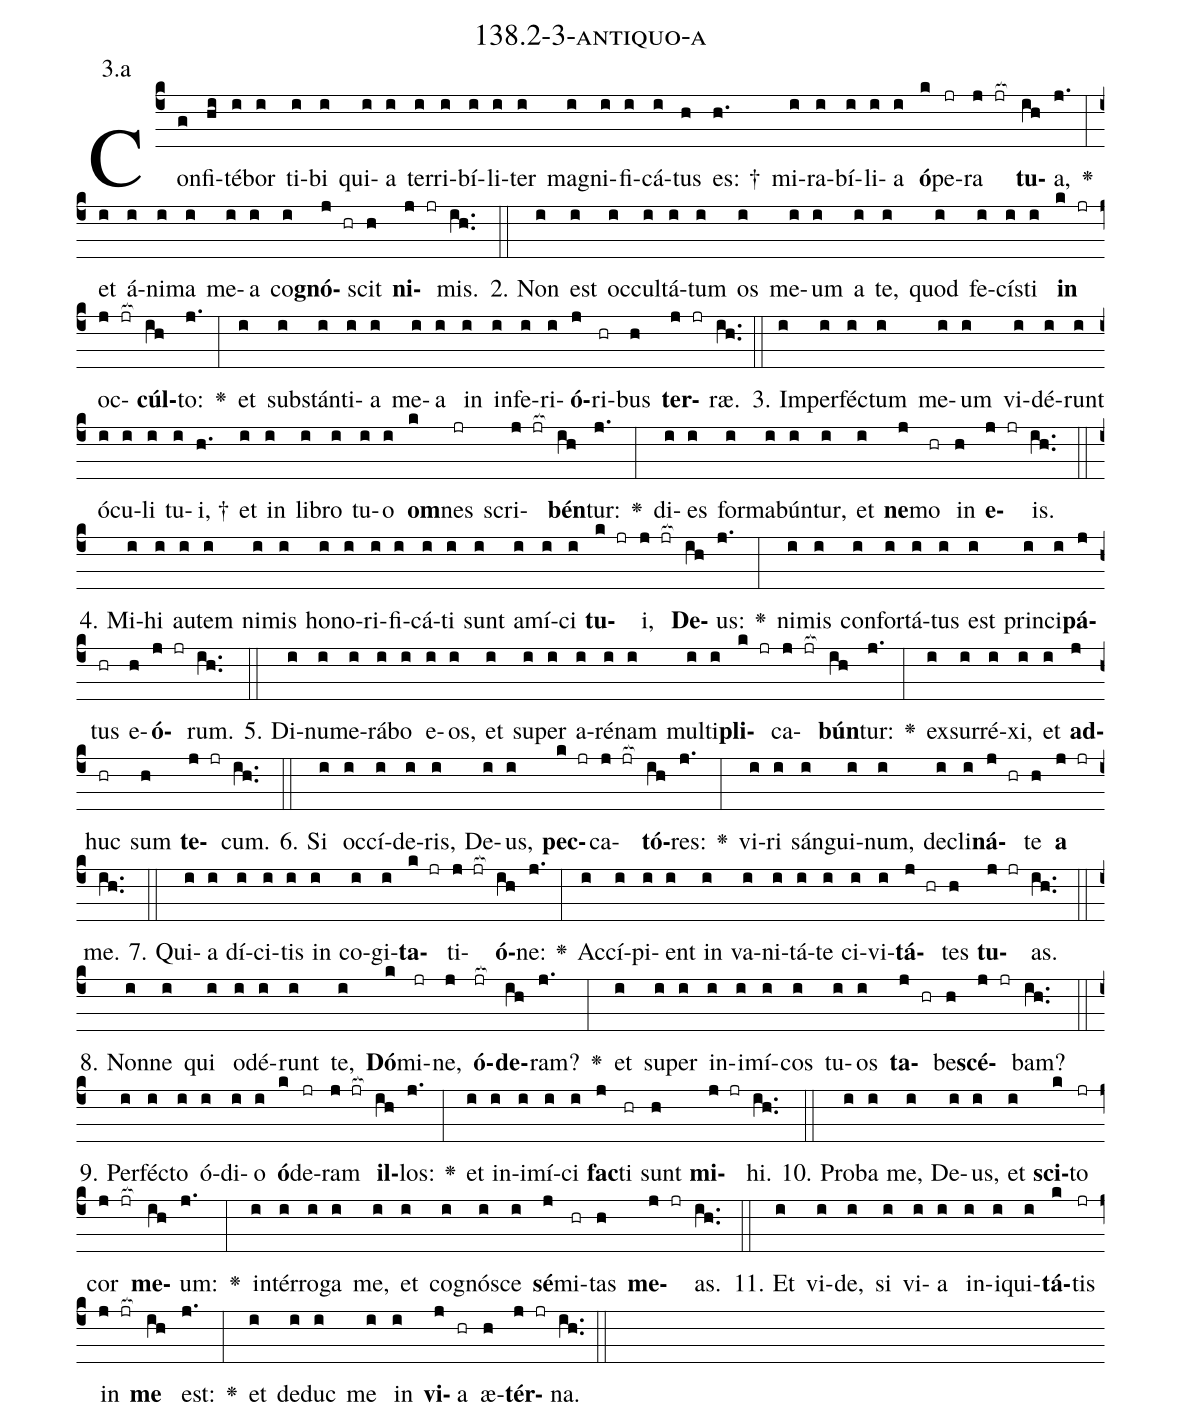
name: 138.2-3-antiquo-a;
annotation: 3.a;
%%
(c4)Con(g)fi(hi)té(i)bor(i) ti(i)bi(i) qui(i)a(i) ter(i)ri(i)bí(i)li(i)ter(i) ma(i)gni(i)fi(i)cá(i)tus(h) es: †(h.) mi(i)ra(i)bí(i)li(i)a(i) <b>ó</b>(k)pe(jr)ra(j jr[ocb:1{]) <b>tu</b>(ih[ocb:0}])a,(j.) <v>\greheightstar</v>(:) et(i) á(i)ni(i)ma(i) me(i)a(i) co(i)<b>gnó</b>(j hr)scit(h) <b>ni</b>(j jr)mis.(ih..) (::)
2. Non(i) est(i) oc(i)cul(i)tá(i)tum(i) os(i) me(i)um(i) a(i) te,(i) quod(i) fe(i)cís(i)ti(i) <b>in</b>(k jr) oc(j jr[ocb:1{])<b>cúl</b>(ih[ocb:0}])to:(j.) <v>\greheightstar</v>(:) et(i) sub(i)stán(i)ti(i)a(i) me(i)a(i) in(i) in(i)fe(i)ri(i)<b>ó</b>(j)ri(hr)bus(h) <b>ter</b>(j jr)ræ.(ih..) (::)
3. Im(i)per(i)féc(i)tum(i) me(i)um(i) vi(i)dé(i)runt(i) ó(i)cu(i)li(i) tu(i)i, †(h.) et(i) in(i) li(i)bro(i) tu(i)o(i) <b>om</b>(k)nes(jr) scri(j jr[ocb:1{])<b>bén</b>(ih[ocb:0}])tur:(j.) <v>\greheightstar</v>(:) di(i)es(i) for(i)ma(i)bún(i)tur,(i) et(i) <b>ne</b>(j)mo(hr) in(h) <b>e</b>(j jr)is.(ih..) (::)
4. Mi(i)hi(i) au(i)tem(i) ni(i)mis(i) ho(i)no(i)ri(i)fi(i)cá(i)ti(i) sunt(i) a(i)mí(i)ci(i) <b>tu</b>(k jr)i,(j jr[ocb:1{]) <b>De</b>(ih[ocb:0}])us:(j.) <v>\greheightstar</v>(:) ni(i)mis(i) con(i)for(i)tá(i)tus(i) est(i) prin(i)ci(i)<b>pá</b>(j)tus(hr) e(h)<b>ó</b>(j jr)rum.(ih..) (::)
5. Di(i)nu(i)me(i)rá(i)bo(i) e(i)os,(i) et(i) su(i)per(i) a(i)ré(i)nam(i) mul(i)ti(i)<b>pli</b>(k jr)ca(j jr[ocb:1{])<b>bún</b>(ih[ocb:0}])tur:(j.) <v>\greheightstar</v>(:) ex(i)sur(i)ré(i)xi,(i) et(i) <b>ad</b>(j)huc(hr) sum(h) <b>te</b>(j jr)cum.(ih..) (::)
6. Si(i) oc(i)cí(i)de(i)ris,(i) De(i)us,(i) <b>pec</b>(k jr)ca(j jr[ocb:1{])<b>tó</b>(ih[ocb:0}])res:(j.) <v>\greheightstar</v>(:) vi(i)ri(i) sán(i)gui(i)num,(i) de(i)cli(i)<b>ná</b>(j hr)te(h) <b>a</b>(j jr) me.(ih..) (::)
7. Qui(i)a(i) dí(i)ci(i)tis(i) in(i) co(i)gi(i)<b>ta</b>(k jr)ti(j jr[ocb:1{])<b>ó</b>(ih[ocb:0}])ne:(j.) <v>\greheightstar</v>(:) Ac(i)cí(i)pi(i)ent(i) in(i) va(i)ni(i)tá(i)te(i) ci(i)vi(i)<b>tá</b>(j hr)tes(h) <b>tu</b>(j jr)as.(ih..) (::)
8. Non(i)ne(i) qui(i) o(i)dé(i)runt(i) te,(i) <b>Dó</b>(k)mi(jr)ne,(j) <b>ó</b>(jr[ocb:1{])<b>de</b>(ih[ocb:0}])ram?(j.) <v>\greheightstar</v>(:) et(i) su(i)per(i) in(i)i(i)mí(i)cos(i) tu(i)os(i) <b>ta</b>(j hr)be(h)<b>scé</b>(j jr)bam?(ih..) (::)
9. Per(i)féc(i)to(i) ó(i)di(i)o(i) <b>ó</b>(k)de(jr)ram(j jr[ocb:1{]) <b>il</b>(ih[ocb:0}])los:(j.) <v>\greheightstar</v>(:) et(i) in(i)i(i)mí(i)ci(i) <b>fac</b>(j)ti(hr) sunt(h) <b>mi</b>(j jr)hi.(ih..) (::)
10. Pro(i)ba(i) me,(i) De(i)us,(i) et(i) <b>sci</b>(k)to(jr) cor(j jr[ocb:1{]) <b>me</b>(ih[ocb:0}])um:(j.) <v>\greheightstar</v>(:) in(i)tér(i)ro(i)ga(i) me,(i) et(i) co(i)gnó(i)sce(i) <b>sé</b>(j)mi(hr)tas(h) <b>me</b>(j jr)as.(ih..) (::)
11. Et(i) vi(i)de,(i) si(i) vi(i)a(i) in(i)i(i)qui(i)<b>tá</b>(k)tis(jr) in(j jr[ocb:1{]) <b>me</b>(ih[ocb:0}]) est:(j.) <v>\greheightstar</v>(:) et(i) de(i)duc(i) me(i) in(i) <b>vi</b>(j)a(hr) æ(h)<b>tér</b>(j jr)na.(ih..) (::)
